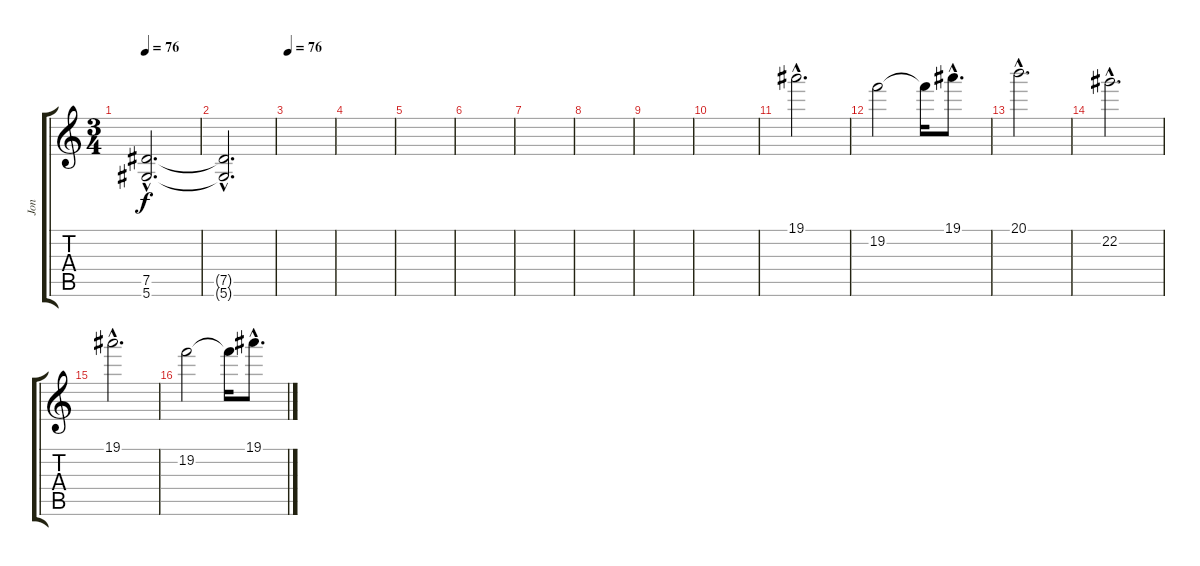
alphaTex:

\track ("Jon" "Jon") {instrument distortionguitar}
\staff {score tabs}
\tuning (Eb4 Bb3 Gb3 Db3 Ab2 Eb2) {hide}
\ts (3 4)
\tempo 76
\clef g2
\ks c
(7.5{hac} 5.6{hac}).2{d dy f} |
(7.5{hac t} 5.6{hac t}).2{d} |
\tempo 76
|
|
|
|
|
|
|
|
19.1{hac}.2{d instrument stringensemble2} |
19.2.2 19.2{t}.16 19.1{hac}.8{d} |
20.1{hac}.2{d} |
22.2{hac}.2{d} |
19.1{hac}.2{d} |
19.2.2 19.2{t}.16 19.1{hac}.8{d}
